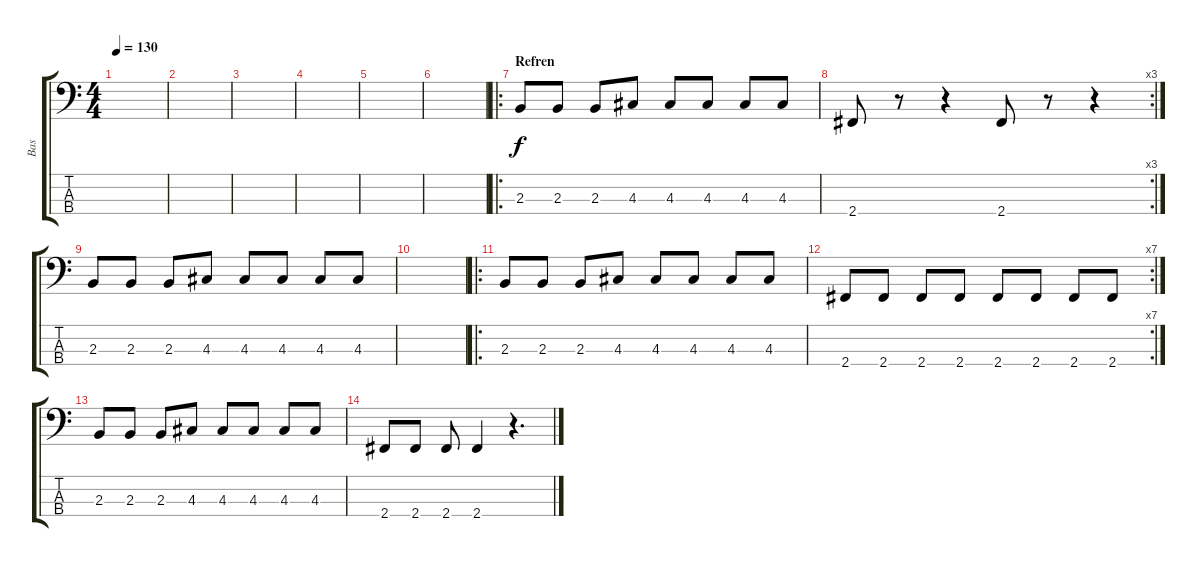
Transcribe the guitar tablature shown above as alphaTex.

\track ("Bas" "Bas") {instrument electricbassfinger}
\staff {score tabs}
\tuning (G2 D2 A1 E1) {hide}
\ts (4 4)
\tempo 130
\clef f4
\ks c
|
|
|
|
|
|
\ro
\section ("" "Refren")
2.3.8 2.3.8 2.3.8 4.3.8 4.3.8 4.3.8 4.3.8 4.3.8 |
\rc 3
2.4.8 r.8 r.4 2.4.8 r.8 r.4 |
2.3.8 2.3.8 2.3.8 4.3.8 4.3.8 4.3.8 4.3.8 4.3.8 |
|
\ro
2.3.8 2.3.8 2.3.8 4.3.8 4.3.8 4.3.8 4.3.8 4.3.8 |
\rc 7
2.4.8 2.4.8 2.4.8 2.4.8 2.4.8 2.4.8 2.4.8 2.4.8 |
2.3.8 2.3.8 2.3.8 4.3.8 4.3.8 4.3.8 4.3.8 4.3.8 |
2.4.8 2.4.8 2.4.8 2.4.4 r.4{d}
